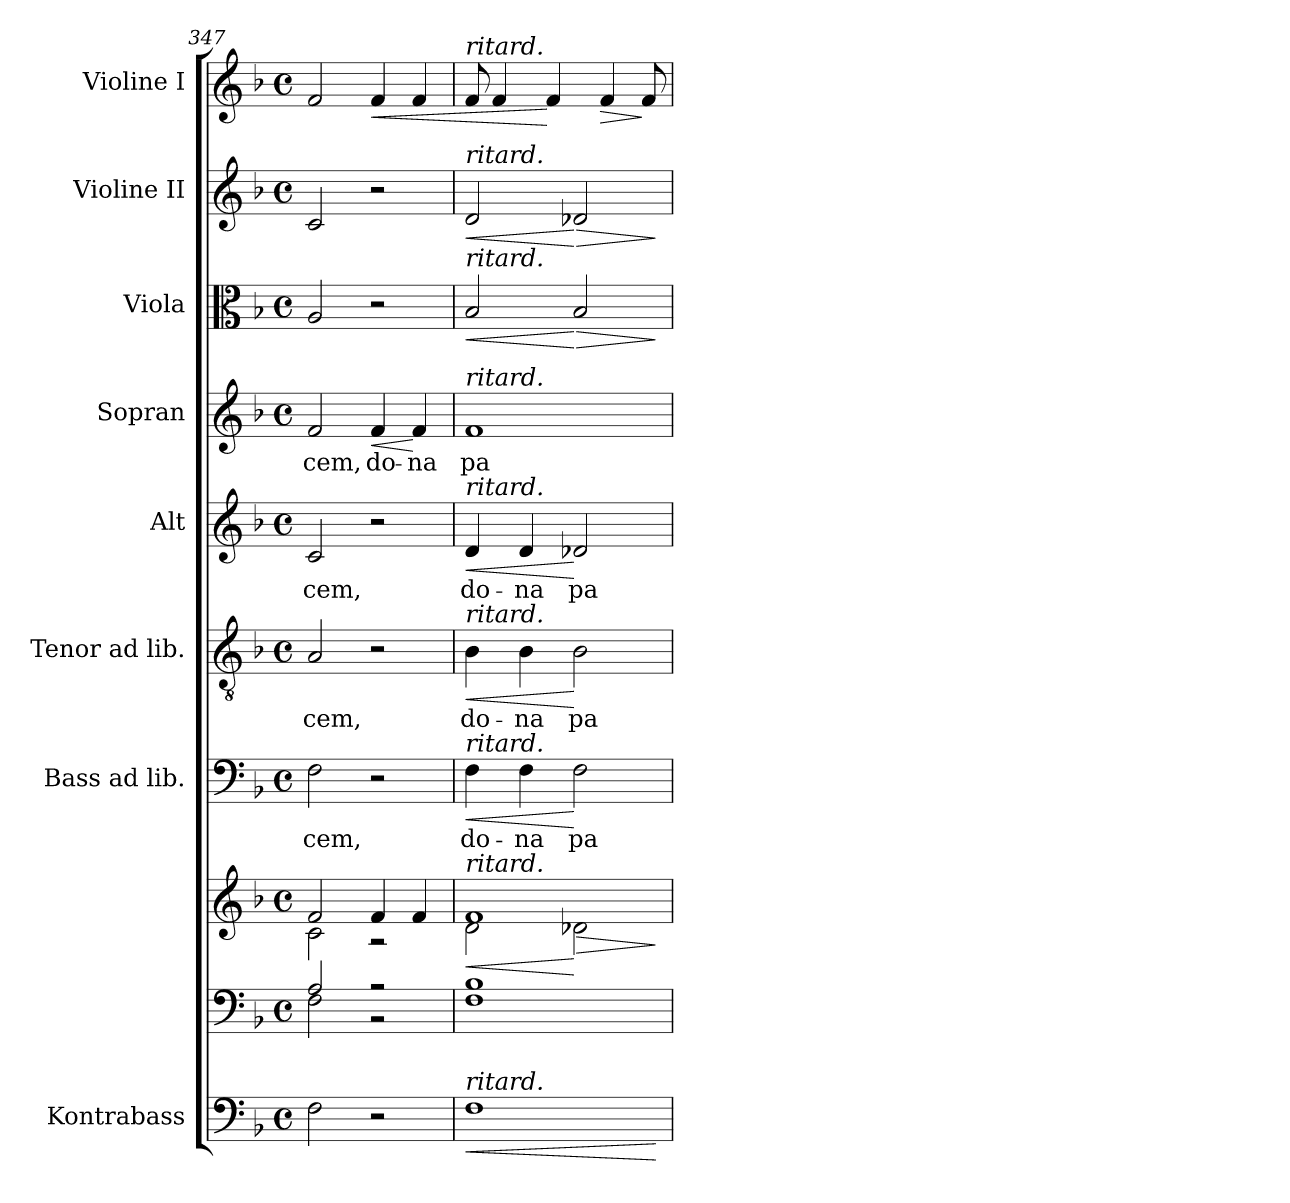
**kern	**dynam	**kern	**kern	**dynam	**kern	**text	**dynam	**kern	**text	**dynam	**kern	**text	**dynam	**kern	**text	**dynam	**kern	**dynam	**kern	**dynam	**kern	**dynam
*part9	*part9	*part8	*part8	*part8	*part7	*part7	*part7	*part6	*part6	*part6	*part5	*part5	*part5	*part4	*part4	*part4	*part3	*part3	*part2	*part2	*part1	*part1
*staff10	*staff10	*staff9	*staff8	*staff8/9	*staff7	*staff7	*staff7	*staff6	*staff6	*staff6	*staff5	*staff5	*staff5	*staff4	*staff4	*staff4	*staff3	*staff3	*staff2	*staff2	*staff1	*staff1
*I"Kontrabass	*	*	*	*	*I"Bass ad lib.	*	*	*I"Tenor ad lib.	*	*	*I"Alt	*	*	*I"Sopran	*	*	*I"Viola	*	*I"Violine II	*	*I"Violine I	*
*I'Kb.	*	*	*	*	*I'B.	*	*	*I'T.	*	*	*I'A.	*	*	*I'S.	*	*	*I'Vla.	*	*I'Vl. II	*	*I'Vl. I	*
*clefF4	*	*clefF4	*clefG2	*	*clefF4	*	*	*clefGv2	*	*	*clefG2	*	*	*clefG2	*	*	*clefC3	*	*clefG2	*	*clefG2	*
*ITrd7c12	*	*	*	*	*	*	*	*	*	*	*	*	*	*	*	*	*	*	*	*	*	*
*k[b-]	*	*k[b-]	*k[b-]	*	*k[b-]	*	*	*k[b-]	*	*	*k[b-]	*	*	*k[b-]	*	*	*k[b-]	*	*k[b-]	*	*k[b-]	*
*F:	*	*F:	*F:	*	*F:	*	*	*F:	*	*	*F:	*	*	*F:	*	*	*F:	*	*F:	*	*F:	*
*M4/4	*	*M4/4	*M4/4	*	*M4/4	*	*	*M4/4	*	*	*M4/4	*	*	*M4/4	*	*	*M4/4	*	*M4/4	*	*M4/4	*
*met(c)	*	*met(c)	*met(c)	*	*met(c)	*	*	*met(c)	*	*	*met(c)	*	*	*met(c)	*	*	*met(c)	*	*met(c)	*	*met(c)	*
=347	=347	=347	=347	=347	=347	=347	=347	=347	=347	=347	=347	=347	=347	=347	=347	=347	=347	=347	=347	=347	=347	=347
*	*	*^	*^	*	*	*	*	*	*	*	*	*	*	*	*	*	*	*	*	*	*	*
!	!	!	!	!	!	!	!	!LO:LY:b	!	!	!LO:LY:b	!	!	!LO:LY:b	!	!	!LO:LY:b	!	!	!	!	!	!	!
2FF\	.	2A/	2F\	2f/	2c\	.	2F\	-cem,	.	2A/	-cem,	.	2c/	-cem,	.	2f/	-cem,	.	2A/	.	2c/	.	2f/	.
!	!	!	!	!	!	!	!	!	!	!	!	!	!	!	!	!	!LO:LY:b	!LO:HP:b	!	!	!	!	!	!LO:HP:b
2r	.	2r	2r	4f/	2rB	.	2r	.	.	2r	.	.	2r	.	.	4f/	do-	<	2r	.	2r	.	4f/	<
!	!	!	!	!	!	!	!	!	!	!	!	!	!	!	!	!	!LO:LY:b	!	!	!	!	!	!	!
.	.	.	.	4f/	.	.	.	.	.	.	.	.	.	.	.	4f/	-na	[	.	.	.	.	4f/	.
=348	=348	=348	=348	=348	=348	=348	=348	=348	=348	=348	=348	=348	=348	=348	=348	=348	=348	=348	=348	=348	=348	=348	=348	=348
!	!	!	!	!	!	!	!	!	!	!	!	!	!	!	!	!	!	!	!	!	!	!	!LO:TX:a:i:t=ritard.	!
!	!	!	!	!	!	!	!	!	!	!	!	!	!	!	!	!	!	!	!	!	!LO:TX:a:i:t=ritard.	!	!	!
!	!	!	!	!	!	!	!	!	!	!	!	!	!	!	!	!	!	!	!LO:TX:a:i:t=ritard.	!	!	!	!	!
!	!	!	!	!	!	!	!	!	!	!	!	!	!	!	!	!LO:TX:a:i:t=ritard.	!	!	!	!	!	!	!	!
!	!	!	!	!	!	!	!	!	!	!	!	!	!LO:TX:a:i:t=ritard.	!	!	!	!	!	!	!	!	!	!	!
!	!	!	!	!	!	!	!	!	!	!LO:TX:a:i:t=ritard.	!	!	!	!	!	!	!	!	!	!	!	!	!	!
!	!	!	!	!	!	!	!LO:TX:a:i:t=ritard.	!	!	!	!	!	!	!	!	!	!	!	!	!	!	!	!	!
!	!	!	!	!LO:TX:a:i:t=ritard.	!	!	!	!	!	!	!	!	!	!	!	!	!	!	!	!	!	!	!	!
!LO:TX:a:i:t=ritard.	!	!	!	!	!	!	!	!	!	!	!	!	!	!	!	!	!	!	!	!	!	!	!	!
!	!LO:HP:b	!	!	!	!	!LO:HP:b	!	!LO:LY:b	!LO:HP:b	!	!LO:LY:b	!LO:HP:b	!	!LO:LY:b	!LO:HP:b	!	!LO:LY:b	!	!	!LO:HP:b	!	!LO:HP:b	!	!
1FF	<	1B-	1F	1f	2d\	<	4F\	do-	<	4B-\	do-	<	4d/	do-	<	1f	pa-	.	2B-/	<	2d/	<	8f/	.
.	.	.	.	.	.	.	.	.	.	.	.	.	.	.	.	.	.	.	.	.	.	.	4f/	.
!	!	!	!	!	!	!	!	!LO:LY:b	!	!	!LO:LY:b	!	!	!LO:LY:b	!	!	!	!	!	!	!	!	!	!
.	.	.	.	.	.	.	4F\	-na	.	4B-\	-na	.	4d/	-na	.	.	.	.	.	.	.	.	.	.
.	.	.	.	.	.	.	.	.	.	.	.	.	.	.	.	.	.	.	.	.	.	.	4f/	[
!	!	!	!	!	!	!LO:HP:n=1:b	!	!LO:LY:b	!	!	!LO:LY:b	!	!	!LO:LY:b	!	!	!	!	!	!LO:HP:n=1:b	!	!LO:HP:n=1:b	!	!
.	.	.	.	.	2d-X\	[ >	2F\	pa-	[	2B-\	pa-	[	2d-X/	pa-	[	.	.	.	2B-/	[ >	2d-X/	[ >	.	.
!	!	!	!	!	!	!	!	!	!	!	!	!	!	!	!	!	!	!	!	!	!	!	!	!LO:HP:b
.	.	.	.	.	.	.	.	.	.	.	.	.	.	.	.	.	.	.	.	.	.	.	4f/	>
.	.	.	.	.	.	.	.	.	.	.	.	.	.	.	.	.	.	.	.	.	.	.	8f/	]
*	*	*v	*v	*	*	*	*	*	*	*	*	*	*	*	*	*	*	*	*	*	*	*	*	*
*	*	*	*v	*v	*	*	*	*	*	*	*	*	*	*	*	*	*	*	*	*	*	*	*
.	[	.	.	]	.	.	.	.	.	.	.	.	.	.	.	.	.	]	.	]	.	.
=	=	=	=	=	=	=	=	=	=	=	=	=	=	=	=	=	=	=	=	=	=	=
*-	*-	*-	*-	*-	*-	*-	*-	*-	*-	*-	*-	*-	*-	*-	*-	*-	*-	*-	*-	*-	*-	*-
